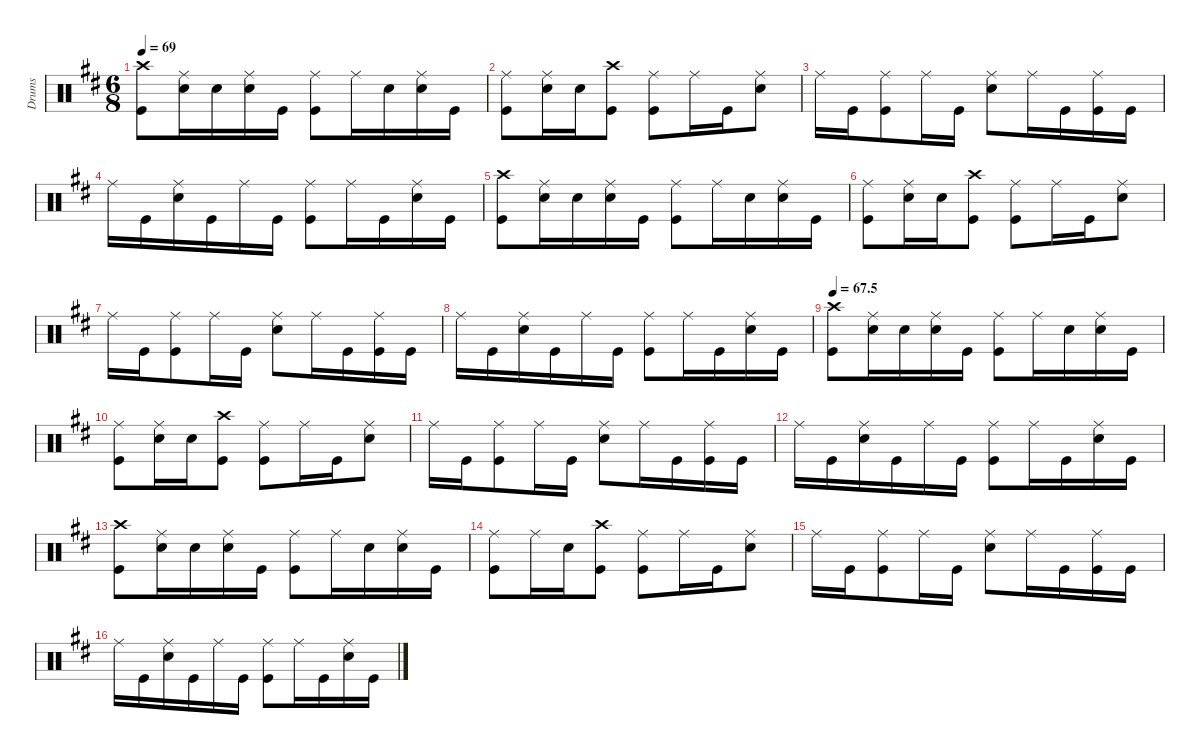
\defaultSystemsLayout 4
\hideDynamics
\bracketExtendMode groupsimilarinstruments
\firstSystemTrackNameMode fullname
\otherSystemsTrackNameOrientation horizontal
\track ("Drums" "drm.") {defaultSystemsLayout 4 instrument percussion}
\staff {score}
\articulation defaults
\ts (6 8)
\tempo 69
\clef neutral
\ks bminor
("Kick (hit)" "Crash high (hit)").8{dy ff} ("Snare (hit) 2" "Ride (middle)").16 "Snare (hit) 2".16 ("Snare (hit) 2" "Ride (middle)").16 "Kick (hit)".16 ("Ride (middle)" "Kick (hit)").8 "Ride (middle)".16 "Snare (hit) 2".16 ("Ride (middle)" "Snare (hit) 2").16 "Kick (hit)".16 |
("Kick (hit)" "Ride (middle)").8 ("Snare (hit) 2" "Ride (middle)").16 "Snare (hit) 2".16 ("Kick (hit)" "Crash high (hit)").8 ("Ride (middle)" "Kick (hit)").8 "Ride (middle)".16 "Kick (hit)".16 ("Ride (middle)" "Snare (hit) 2").8 |
"Ride (middle)".16 "Kick (hit)".16 ("Ride (middle)" "Kick (hit)").8 "Ride (middle)".16 "Kick (hit)".16 ("Ride (middle)" "Snare (hit) 2").8 "Ride (middle)".16 "Kick (hit)".16 ("Kick (hit)" "Ride (middle)").16 "Kick (hit)".16 |
"Ride (middle)".16 "Kick (hit)".16 ("Ride (middle)" "Snare (hit) 2").16 "Kick (hit)".16 "Ride (middle)".16 "Kick (hit)".16 ("Ride (middle)" "Kick (hit)").8 "Ride (middle)".16 "Kick (hit)".16 ("Ride (middle)" "Snare (hit) 2").16 "Kick (hit)".16 |
("Kick (hit)" "Crash high (hit)").8 ("Snare (hit) 2" "Ride (middle)").16 "Snare (hit) 2".16 ("Snare (hit) 2" "Ride (middle)").16 "Kick (hit)".16 ("Ride (middle)" "Kick (hit)").8 "Ride (middle)".16 "Snare (hit) 2".16 ("Ride (middle)" "Snare (hit) 2").16 "Kick (hit)".16 |
("Kick (hit)" "Ride (middle)").8 ("Snare (hit) 2" "Ride (middle)").16 "Snare (hit) 2".16 ("Kick (hit)" "Crash high (hit)").8 ("Ride (middle)" "Kick (hit)").8 "Ride (middle)".16 "Kick (hit)".16 ("Ride (middle)" "Snare (hit) 2").8 |
"Ride (middle)".16 "Kick (hit)".16 ("Ride (middle)" "Kick (hit)").8 "Ride (middle)".16 "Kick (hit)".16 ("Ride (middle)" "Snare (hit) 2").8 "Ride (middle)".16 "Kick (hit)".16 ("Kick (hit)" "Ride (middle)").16 "Kick (hit)".16 |
"Ride (middle)".16 "Kick (hit)".16 ("Ride (middle)" "Snare (hit) 2").16 "Kick (hit)".16 "Ride (middle)".16 "Kick (hit)".16 ("Ride (middle)" "Kick (hit)").8 "Ride (middle)".16 "Kick (hit)".16 ("Ride (middle)" "Snare (hit) 2").16 "Kick (hit)".16 |
\tempo
67.5 ("Kick (hit)" "Crash high (hit)").8 ("Snare (hit) 2" "Ride (middle)").16 "Snare (hit) 2".16 ("Snare (hit) 2" "Ride (middle)").16 "Kick (hit)".16 ("Ride (middle)" "Kick (hit)").8 "Ride (middle)".16 "Snare (hit) 2".16 ("Ride (middle)" "Snare (hit) 2").16 "Kick (hit)".16 |
("Kick (hit)" "Ride (middle)").8 ("Snare (hit) 2" "Ride (middle)").16 "Snare (hit) 2".16 ("Kick (hit)" "Crash high (hit)").8 ("Ride (middle)" "Kick (hit)").8 "Ride (middle)".16 "Kick (hit)".16 ("Ride (middle)" "Snare (hit) 2").8 |
"Ride (middle)".16 "Kick (hit)".16 ("Ride (middle)" "Kick (hit)").8 "Ride (middle)".16 "Kick (hit)".16 ("Ride (middle)" "Snare (hit) 2").8 "Ride (middle)".16 "Kick (hit)".16 ("Ride (middle)" "Kick (hit)").16 "Kick (hit)".16 |
"Ride (middle)".16 "Kick (hit)".16 ("Ride (middle)" "Snare (hit) 2").16 "Kick (hit)".16 "Ride (middle)".16 "Kick (hit)".16 ("Ride (middle)" "Kick (hit)").8 "Ride (middle)".16 "Kick (hit)".16 ("Ride (middle)" "Snare (hit) 2").16 "Kick (hit)".16 |
("Kick (hit)" "Crash high (hit)").8 ("Snare (hit) 2" "Ride (middle)").16 "Snare (hit) 2".16 ("Snare (hit) 2" "Ride (middle)").16 "Kick (hit)".16 ("Ride (middle)" "Kick (hit)").8 "Ride (middle)".16 "Snare (hit) 2".16 ("Ride (middle)" "Snare (hit) 2").16 "Kick (hit)".16 |
("Kick (hit)" "Ride (middle)").8 "Ride (middle)".16 "Snare (hit) 2".16 ("Kick (hit)" "Crash high (hit)").8 ("Ride (middle)" "Kick (hit)").8 "Ride (middle)".16 "Kick (hit)".16 ("Ride (middle)" "Snare (hit) 2").8 |
"Ride (middle)".16 "Kick (hit)".16 ("Ride (middle)" "Kick (hit)").8 "Ride (middle)".16 "Kick (hit)".16 ("Ride (middle)" "Snare (hit) 2").8 "Ride (middle)".16 "Kick (hit)".16 ("Kick (hit)" "Ride (middle)").16 "Kick (hit)".16 |
"Ride (middle)".16 "Kick (hit)".16 ("Ride (middle)" "Snare (hit) 2").16 "Kick (hit)".16 "Ride (middle)".16 "Kick (hit)".16 ("Ride (middle)" "Kick (hit)").8 "Ride (middle)".16 "Kick (hit)".16 ("Ride (middle)" "Snare (hit) 2").16 "Kick (hit)".16
